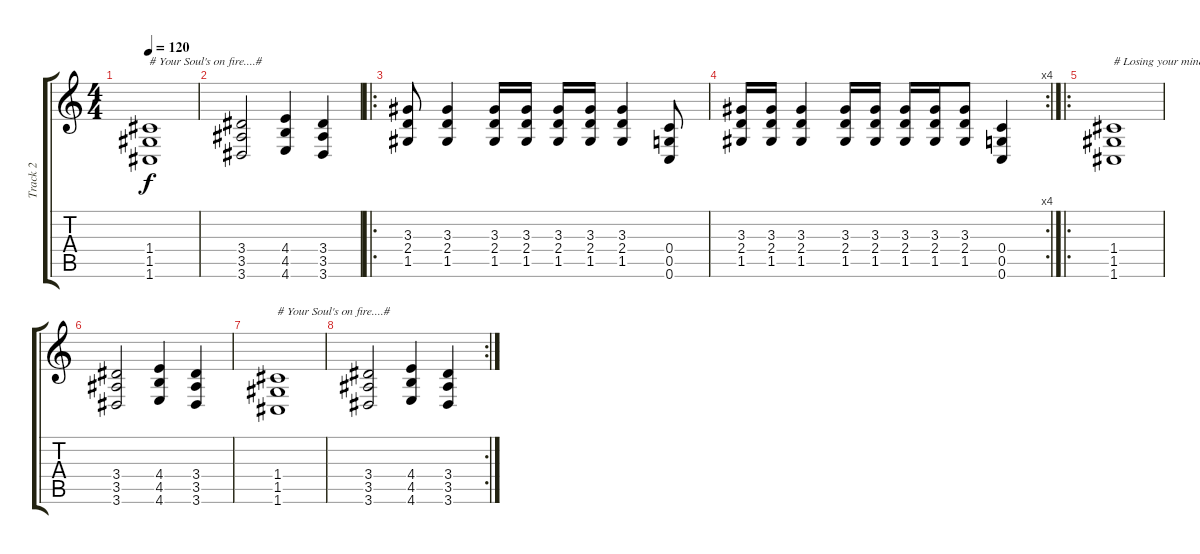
\track ("Track 2" "Track 2") {instrument distortionguitar}
\staff {score tabs}
\tuning (D4 A3 F3 C3 G2 C2) {hide}
\ts (4 4)
\tempo 120
\clef g2
\ks c
(1.4 1.5 1.6).1{txt "# Your Soul's on fire....#" dy f} |
(3.4 3.5 3.6).2 (4.4 4.5 4.6).4 (3.4 3.5 3.6).4 |
\ro
(3.3 2.4 1.5).8 (3.3 2.4 1.5).4 (3.3 2.4 1.5).16 (3.3 2.4 1.5).16 (3.3 2.4 1.5).16 (3.3 2.4 1.5).16 (3.3 2.4 1.5).4 (0.4 0.5 0.6).8 |
\rc 4
(3.3 2.4 1.5).16 (3.3 2.4 1.5).16 (3.3 2.4 1.5).4 (3.3 2.4 1.5).16 (3.3 2.4 1.5).16 (3.3 2.4 1.5).16 (3.3 2.4 1.5).16 (3.3 2.4 1.5).8 (0.4 0.5 0.6).4 |
\ro
(1.4 1.5 1.6).1{txt "# Losing your mind....#"} |
(3.4 3.5 3.6).2 (4.4 4.5 4.6).4 (3.4 3.5 3.6).4 |
(1.4 1.5 1.6).1{txt "# Your Soul's on fire....#"} |
\rc 2
(3.4 3.5 3.6).2 (4.4 4.5 4.6).4 (3.4 3.5 3.6).4
